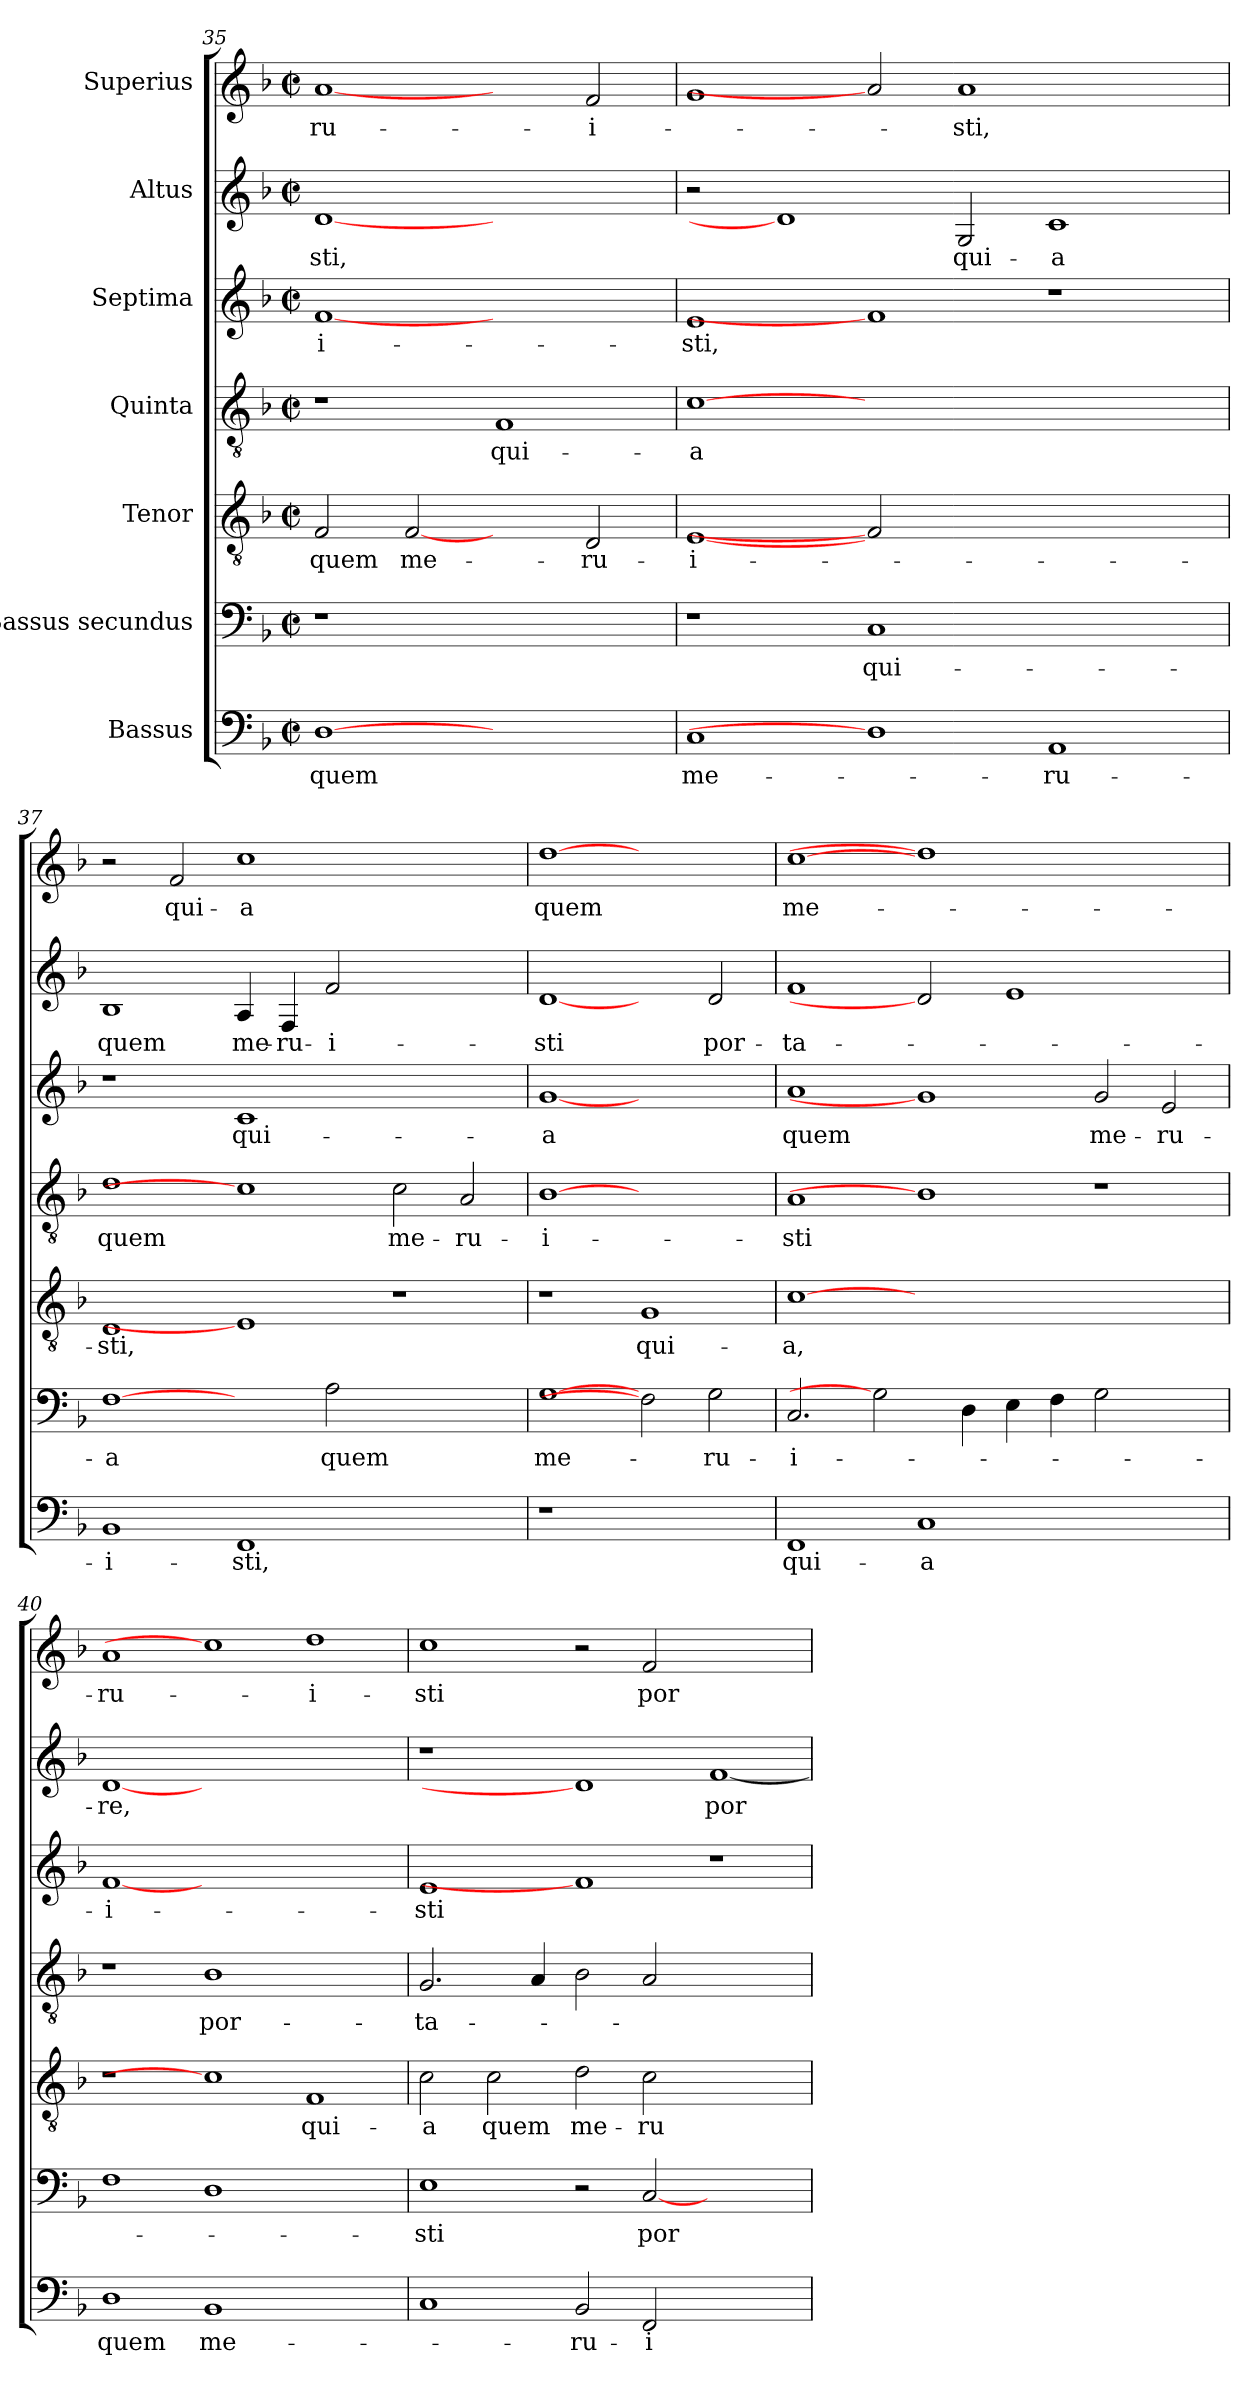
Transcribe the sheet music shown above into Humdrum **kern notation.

**kern	**text	**kern	**text	**kern	**text	**kern	**text	**kern	**text	**kern	**text	**kern	**text
*part7	*part7	*part6	*part6	*part5	*part5	*part4	*part4	*part3	*part3	*part2	*part2	*part1	*part1
*staff7	*staff7	*staff6	*staff6	*staff5	*staff5	*staff4	*staff4	*staff3	*staff3	*staff2	*staff2	*staff1	*staff1
*I"Bassus	*	*I"Bassus secundus	*	*I"Tenor	*	*I"Quinta	*	*I"Septima	*	*I"Altus	*	*I"Superius	*
*clefF4	*	*clefF4	*	*clefGv2	*	*clefGv2	*	*clefG2	*	*clefG2	*	*clefG2	*
*k[b-]	*	*k[b-]	*	*k[b-]	*	*k[b-]	*	*k[b-]	*	*k[b-]	*	*k[b-]	*
*F:	*	*F:	*	*F:	*	*F:	*	*F:	*	*F:	*	*F:	*
*M2/2	*	*M2/2	*	*M2/2	*	*M2/2	*	*M2/2	*	*M2/2	*	*M2/2	*
*met(c|)	*	*met(c|)	*	*met(c|)	*	*met(c|)	*	*met(c|)	*	*met(c|)	*	*met(c|)	*
=35	=35	=35	=35	=35	=35	=35	=35	=35	=35	=35	=35	=35	=35
!	!LO:LY:b	!	!	!	!LO:LY:b	!	!	!	!LO:LY:b	!	!LO:LY:b	!	!LO:LY:b
[1D	quem	1r	.	2F/	quem	1r	.	[1f	-i-	[1d	-sti,	[1a	-ru-
!	!	!	!	!	!LO:LY:b	!	!	!	!	!	!	!	!
.	.	.	.	[2F	me-	.	.	.	.	.	.	.	.
!	!	!	!	!	!	!	!LO:LY:b	!	!	!	!	!	!
1ryy	.	1ryy	.	2ryy	.	1F	qui-	1ryy	.	1ryy	.	2ryy	.
!	!	!	!	!	!LO:LY:b	!	!	!	!	!	!	!	!LO:LY:b
.	.	.	.	2D/	-ru-	.	.	.	.	.	.	2f/	-i-
=36	=36	=36	=36	=36	=36	=36	=36	=36	=36	=36	=36	=36	=36
!	!LO:LY:b	!	!	!	!LO:LY:b	!	!LO:LY:b	!	!LO:LY:b	!	!	!	!
1C	me-	1r	.	[1E	-i-	[1c	-a	1e	-sti,	2r	.	1g	.
.	.	.	.	.	.	.	.	.	.	1d]	.	.	.
!	!	!	!LO:LY:b	!	!	!	!	!	!	!	!	!	!
1D]	.	1C	qui-	2F]	.	0ryy	.	1f]	.	.	.	2a]	.
!	!	!	!	!	!	!	!	!	!	!	!LO:LY:b	!	!LO:LY:b
.	.	.	.	1.ryy	.	.	.	.	.	2G/	qui-	1a	-sti,
!	!LO:LY:b	!	!	!	!	!	!	!	!	!	!LO:LY:b	!	!
1AA	-ru-	1ryy	.	.	.	.	.	1r	.	1c	-a	.	.
.	.	.	.	.	.	.	.	.	.	.	.	2ryy	.
=37	=37	=37	=37	=37	=37	=37	=37	=37	=37	=37	=37	=37	=37
!	!LO:LY:b	!	!LO:LY:b	!	!LO:LY:b	!	!LO:LY:b	!	!	!	!LO:LY:b	!	!
1BB-	-i-	[1F	-a	1D	-sti,	1d	quem	1r	.	1B-	quem	2r	.
!	!	!	!	!	!	!	!	!	!	!	!	!	!LO:LY:b
.	.	.	.	.	.	.	.	.	.	.	.	2f/	qui-
!	!LO:LY:b	!	!	!	!	!	!	!	!LO:LY:b	!	!LO:LY:b	!	!LO:LY:b
1FF	-sti,	2ryy	.	1E]	.	1c]	.	1c	qui-	4A/	me-	1cc	-a
!	!	!	!	!	!	!	!	!	!	!	!LO:LY:b	!	!
.	.	.	.	.	.	.	.	.	.	4F/	-ru-	.	.
!	!	!	!LO:LY:b	!	!	!	!	!	!	!	!LO:LY:b	!	!
.	.	2A\	quem	.	.	.	.	.	.	2f/	-i-	.	.
!	!	!	!	!	!	!	!LO:LY:b	!	!	!	!	!	!
1ryy	.	1ryy	.	1r	.	2c\	me-	1ryy	.	1ryy	.	1ryy	.
!	!	!	!	!	!	!	!LO:LY:b	!	!	!	!	!	!
.	.	.	.	.	.	2A/	-ru-	.	.	.	.	.	.
!!LO:LB:g=z
=38	=38	=38	=38	=38	=38	=38	=38	=38	=38	=38	=38	=38	=38
!	!	!	!LO:LY:b	!	!	!	!LO:LY:b	!	!LO:LY:b	!	!LO:LY:b	!	!LO:LY:b
1r	.	[1G	me-	1r	.	[1B-	-i-	[1g	-a	[1d	-sti	[1dd	quem
!	!	!	!	!	!LO:LY:b	!	!	!	!	!	!	!	!
1ryy	.	2F]	.	1G	qui-	1ryy	.	1ryy	.	2ryy	.	1ryy	.
!	!	!	!LO:LY:b	!	!	!	!	!	!	!	!LO:LY:b	!	!
.	.	2G\	-ru-	.	.	.	.	.	.	2d/	por-	.	.
=39	=39	=39	=39	=39	=39	=39	=39	=39	=39	=39	=39	=39	=39
!	!LO:LY:b	!	!LO:LY:b	!	!LO:LY:b	!	!LO:LY:b	!	!LO:LY:b	!	!LO:LY:b	!	!LO:LY:b
1FF	qui-	2.C/	-i-	[1c	-a,	1A	-sti	1a	quem	1f	-ta-	[1cc	me-
.	.	2G]	.	.	.	.	.	.	.	.	.	.	.
!	!LO:LY:b	!	!	!	!	!	!	!	!	!	!	!	!
1C	-a	.	.	0ryy	.	1B-]	.	1g]	.	2d]	.	1dd]	.
.	.	4D\	.	.	.	.	.	.	.	.	.	.	.
.	.	4E\	.	.	.	.	.	.	.	1e	.	.	.
.	.	4F\	.	.	.	.	.	.	.	.	.	.	.
!	!	!	!	!	!	!	!	!	!LO:LY:b	!	!	!	!
1ryy	.	2G\	.	.	.	1r	.	2g/	me-	.	.	1ryy	.
!	!	!	!	!	!	!	!	!	!LO:LY:b	!	!	!	!
.	.	2ryy	.	.	.	.	.	2e/	-ru-	2ryy	.	.	.
=40	=40	=40	=40	=40	=40	=40	=40	=40	=40	=40	=40	=40	=40
!	!LO:LY:b	!	!	!	!	!	!	!	!LO:LY:b	!	!LO:LY:b	!	!LO:LY:b
1D	quem	1F	.	1r	.	1r	.	[1f	-i-	[1d	-re,	1a	-ru-
!	!LO:LY:b	!	!	!	!	!	!LO:LY:b	!	!	!	!	!	!
1BB-	me-	1D	.	1c]	.	1B-	por-	0ryy	.	0ryy	.	1cc]	.
!	!	!	!	!	!LO:LY:b	!	!	!	!	!	!	!	!LO:LY:b
1ryy	.	1ryy	.	1F	qui-	1ryy	.	.	.	.	.	1dd	-i-
=41	=41	=41	=41	=41	=41	=41	=41	=41	=41	=41	=41	=41	=41
!	!	!	!LO:LY:b	!	!LO:LY:b	!	!LO:LY:b	!	!LO:LY:b	!	!	!	!LO:LY:b
1C	.	1E	-sti	2c\	-a	2.G/	-ta-	1e	-sti	1r	.	1cc	-sti
!	!	!	!	!	!LO:LY:b	!	!	!	!	!	!	!	!
.	.	.	.	2c\	quem	.	.	.	.	.	.	.	.
.	.	.	.	.	.	4A/	.	.	.	.	.	.	.
!	!LO:LY:b	!	!	!	!LO:LY:b	!	!	!	!	!	!	!	!
2BB-/	-ru-	2r	.	2d\	me-	2B-\	.	1f]	.	1d]	.	2r	.
!	!LO:LY:b	!	!LO:LY:b	!	!LO:LY:b	!	!	!	!	!	!	!	!LO:LY:b
2FF/	-i-	[2C/	por-	2c\	-ru-	2A/	.	.	.	.	.	2f/	por-
!	!	!	!	!	!	!	!	!	!	!	!LO:LY:b	!	!
1ryy	.	1ryy	.	1ryy	.	1ryy	.	1r	.	[1f	por-	1ryy	.
=	=	=	=	=	=	=	=	=	=	=	=	=	=
*-	*-	*-	*-	*-	*-	*-	*-	*-	*-	*-	*-	*-	*-
